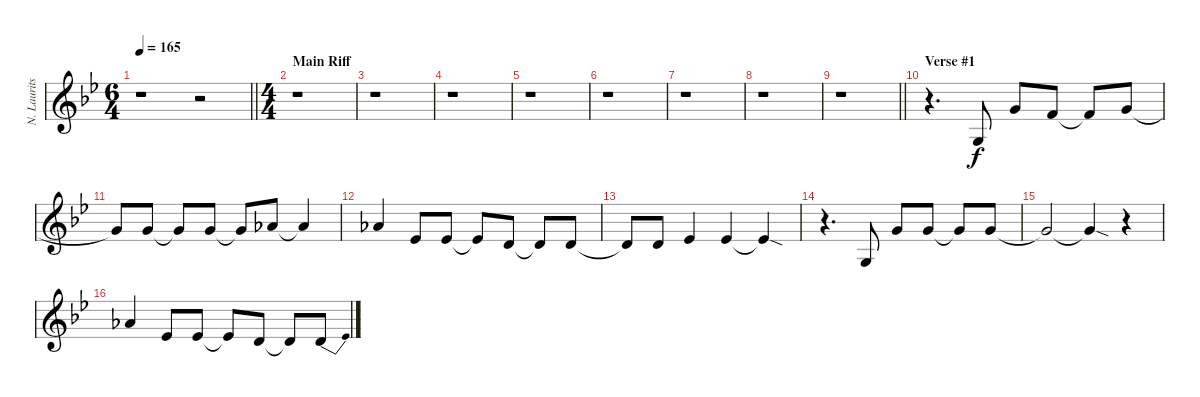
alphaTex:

\track ("N. Lauritsen (Lead Vocals)" "N. Laurits") {instrument violin}
\staff {score}
\tuning (E4 B3 G3 D3 A2 E2) {hide}
\ts (6 4)
\tempo 165
\clef g2
\barLineRight lightlight
\ks gminor
r.1{dy f} r.2 |
\ts (4 4)
\section ("" "Main Riff")
r.1 |
r.1 |
r.1 |
r.1 |
r.1 |
r.1 |
r.1 |
\barLineRight lightlight
r.1 |
\section ("" "Verse #1")
r.4{d} 5.4.8 8.2.8 6.2.8 6.2{t}.8 8.2.8 |
8.2{t}.8 8.2.8 8.2{t}.8 8.2.8 8.2{t}.8 9.2.8 9.2{t}.4 |
9.2.4 4.2.8 4.2.8 4.2{t}.8 3.2.8 3.2{t}.8 3.2.8 |
3.2{t}.8 3.2.8 4.2.4 4.2.4 4.2{sod t}.4 |
r.4{d} 5.4.8 8.2.8 8.2.8 8.2{t}.8 8.2.8 |
8.2{t}.2 8.2{sod t}.4 r.4 |
9.2.4 4.2.8 4.2.8 4.2{t}.8 3.2.8 3.2{t}.8 3.2{be (bend 0 0 60 2)}.8
